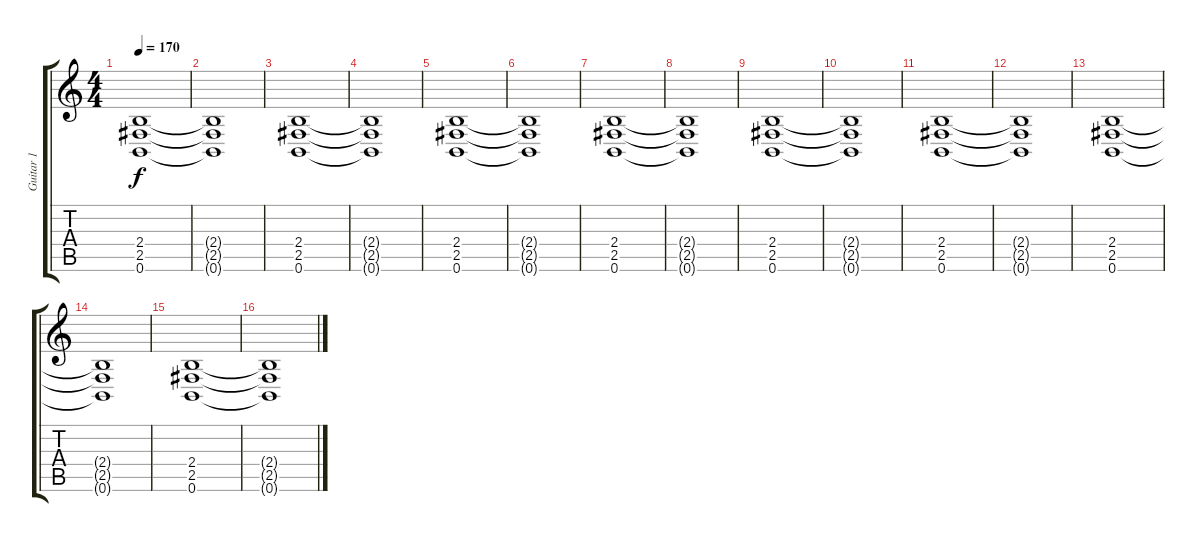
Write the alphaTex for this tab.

\track ("Guitar 1" "Guitar 1") {instrument distortionguitar}
\staff {score tabs}
\tuning (B3 Gb3 D3 A2 E2 B1) {hide}
\ts (4 4)
\tempo 170
\clef g2
\ks c
(2.4 2.5 0.6).1{dy f instrument distortionguitar} |
(2.4{t} 2.5{t} 0.6{t}).1 |
(2.4 2.5 0.6).1 |
(2.4{t} 2.5{t} 0.6{t}).1 |
(2.4 2.5 0.6).1 |
(2.4{t} 2.5{t} 0.6{t}).1 |
(2.4 2.5 0.6).1 |
(2.4{t} 2.5{t} 0.6{t}).1 |
(2.4 2.5 0.6).1 |
(2.4{t} 2.5{t} 0.6{t}).1 |
(2.4 2.5 0.6).1 |
(2.4{t} 2.5{t} 0.6{t}).1 |
(2.4 2.5 0.6).1 |
(2.4{t} 2.5{t} 0.6{t}).1 |
(2.4 2.5 0.6).1 |
(2.4{t} 2.5{t} 0.6{t}).1
